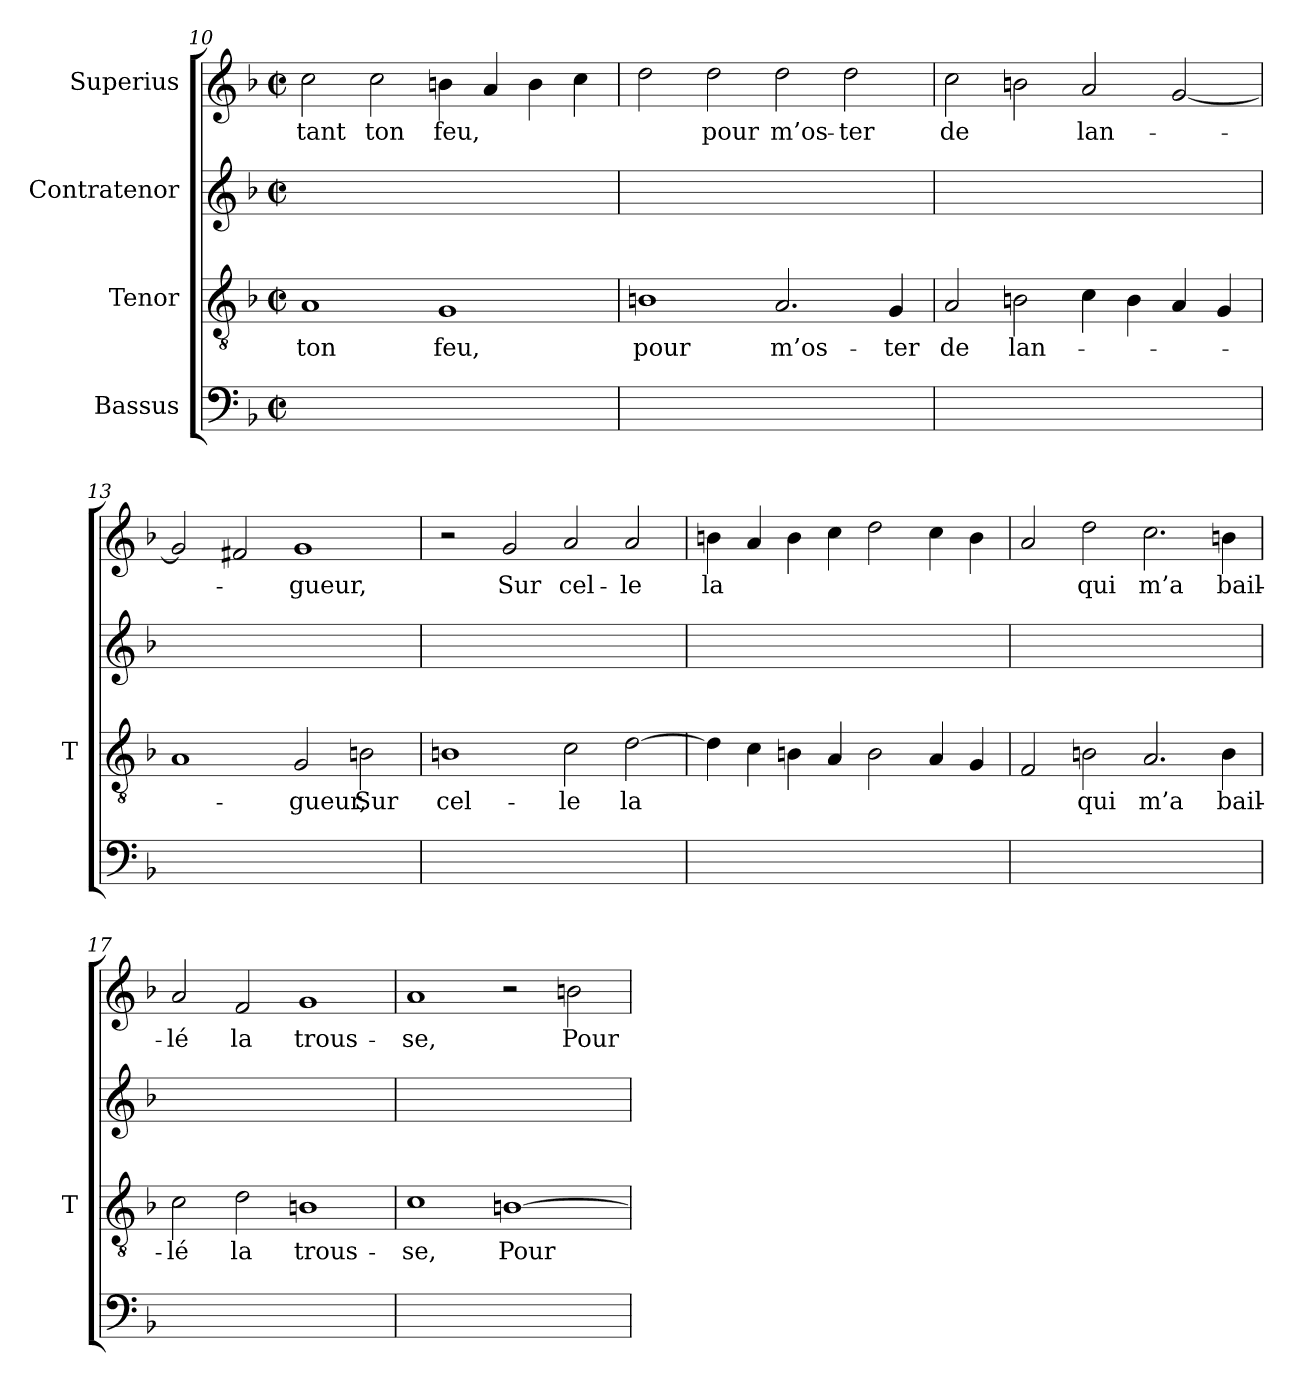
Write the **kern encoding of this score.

**kern	**kern	**text	**kern	**kern	**text
*part4	*part3	*part3	*part2	*part1	*part1
*staff4	*staff3	*staff3	*staff2	*staff1	*staff1
*I"Bassus	*I"Tenor	*	*I"Contratenor	*I"Superius	*
*	*I'T	*	*	*	*
*clefF4	*clefGv2	*	*clefG2	*clefG2	*
*k[b-]	*k[b-]	*	*k[b-]	*k[b-]	*
*F:	*F:	*	*F:	*F:	*
*M2/2	*M2/2	*	*M2/2	*M2/2	*
*met(c|)	*met(c|)	*	*met(c|)	*met(c|)	*
=10	=10	=10	=10	=10	=10
1ryy	1A	-ton	1ryy	2cc	-tant
.	.	.	.	2cc	-ton
1ryy	1G	-feu,	1ryy	4b	-feu,
.	.	.	.	4a	.
.	.	.	.	4b	.
.	.	.	.	4cc	.
=11	=11	=11	=11	=11	=11
1ryy	1B	-pour	1ryy	2dd	.
.	.	.	.	2dd	-pour
1ryy	2.A	m’os-	1ryy	2dd	m’os-
.	.	.	.	2dd	-ter
.	4G	-ter	.	.	.
=12	=12	=12	=12	=12	=12
1ryy	2A	-de	1ryy	2cc	-de
.	2B	lan-	.	2b	.
1ryy	4c	.	1ryy	2a	lan-
.	4B	.	.	.	.
.	4A	.	.	[2g	.
.	4G	.	.	.	.
=13	=13	=13	=13	=13	=13
1ryy	1A	.	1ryy	2g]	.
.	.	.	.	2f#X	.
1ryy	2G	-gueur,	1ryy	1g	-gueur,
.	2B	-Sur	.	.	.
=14	=14	=14	=14	=14	=14
1ryy	1B	cel-	1ryy	2r	.
.	.	.	.	2g	-Sur
1ryy	2c	-le	1ryy	2a	cel-
.	[2d	-la	.	2a	-le
!!LO:PB:g=z
=15	=15	=15	=15	=15	=15
1ryy	4d]	.	1ryy	4b	-la
.	4c	.	.	4a	.
.	4B	.	.	4b	.
.	4A	.	.	4cc	.
1ryy	2B	.	1ryy	2dd	.
.	4A	.	.	4cc	.
.	4G	.	.	4b	.
=16	=16	=16	=16	=16	=16
1ryy	2F	.	1ryy	2a	.
.	2B	-qui	.	2dd	-qui
1ryy	2.A	-m’a	1ryy	2.cc	-m’a
.	4B	bail-	.	4b	bail-
=17	=17	=17	=17	=17	=17
1ryy	2c	-lé	1ryy	2a	-lé
.	2d	-la	.	2f	-la
1ryy	1B	trous-	1ryy	1g	trous-
=18	=18	=18	=18	=18	=18
1ryy	1c	-se,	1ryy	1a	-se,
1ryy	[1B	-Pour	1ryy	2r	.
.	.	.	.	2b	-Pour
=	=	=	=	=	=
*-	*-	*-	*-	*-	*-
